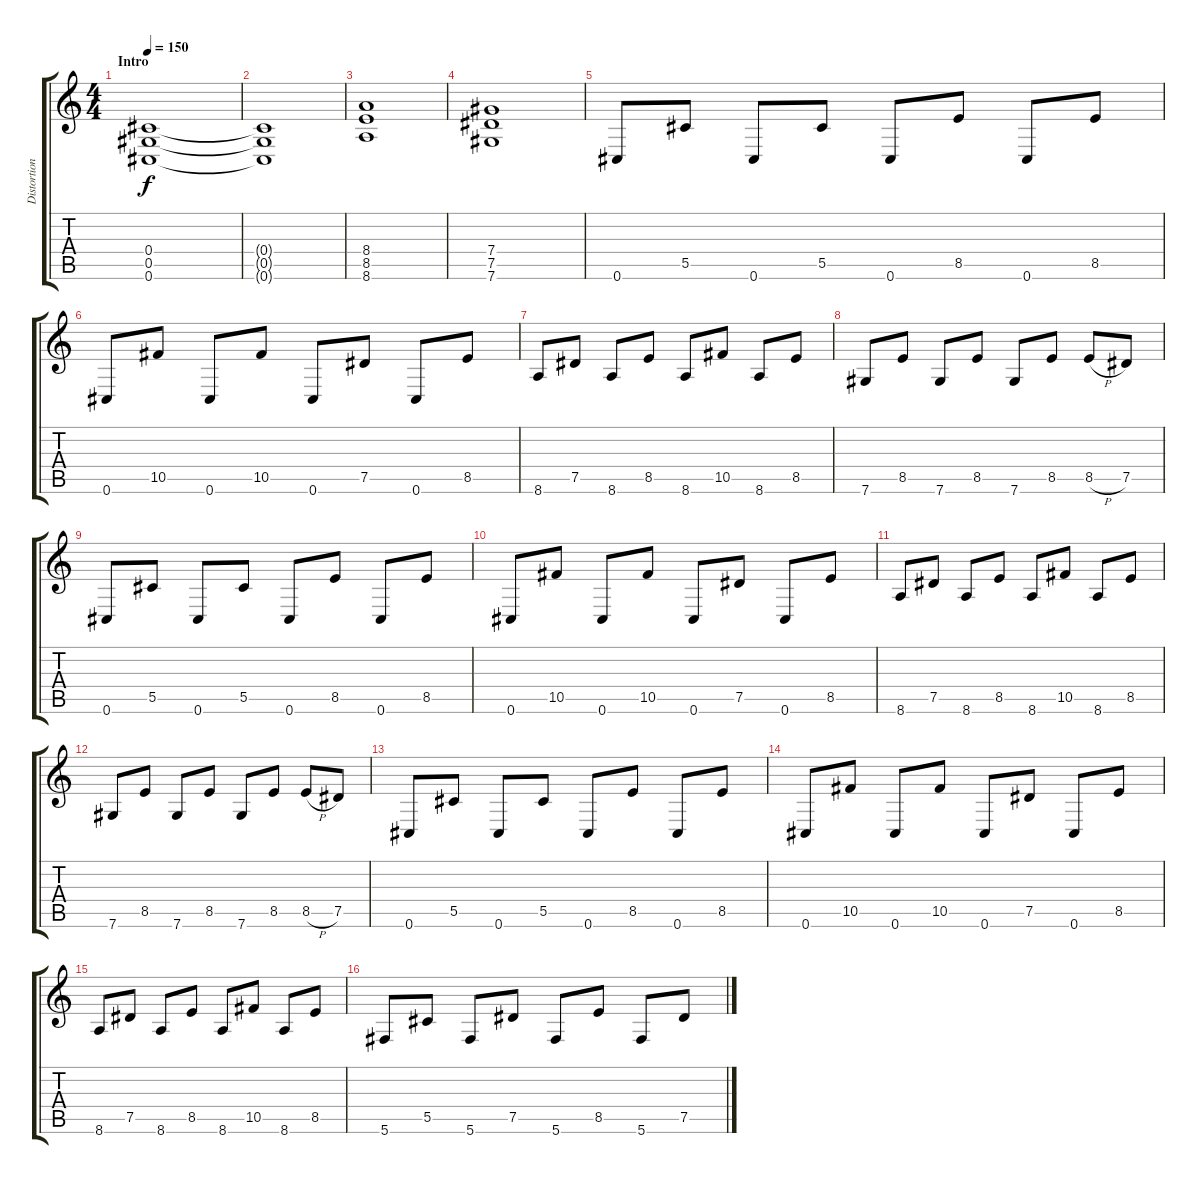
\track ("Distortion 2" "Distortion") {instrument distortionguitar}
\staff {score tabs}
\tuning (Eb4 Bb3 Gb3 Db3 Ab2 Db2) {hide}
\ts (4 4)
\section ("" "Intro")
\tempo 150
\clef g2
\ks c
(0.4 0.5 0.6).1{dy f instrument distortionguitar} |
(0.4{t} 0.5{t} 0.6{t}).1 |
(8.4 8.5 8.6).1 |
(7.4 7.5 7.6).1 |
0.6.8 5.5.8 0.6.8 5.5.8 0.6.8 8.5.8 0.6.8 8.5.8 |
0.6.8 10.5.8 0.6.8 10.5.8 0.6.8 7.5.8 0.6.8 8.5.8 |
8.6.8 7.5.8 8.6.8 8.5.8 8.6.8 10.5.8 8.6.8 8.5.8 |
7.6.8 8.5.8 7.6.8 8.5.8 7.6.8 8.5.8 8.5{h}.8 7.5.8 |
0.6.8 5.5.8 0.6.8 5.5.8 0.6.8 8.5.8 0.6.8 8.5.8 |
0.6.8 10.5.8 0.6.8 10.5.8 0.6.8 7.5.8 0.6.8 8.5.8 |
8.6.8 7.5.8 8.6.8 8.5.8 8.6.8 10.5.8 8.6.8 8.5.8 |
7.6.8 8.5.8 7.6.8 8.5.8 7.6.8 8.5.8 8.5{h}.8 7.5.8 |
0.6.8 5.5.8 0.6.8 5.5.8 0.6.8 8.5.8 0.6.8 8.5.8 |
0.6.8 10.5.8 0.6.8 10.5.8 0.6.8 7.5.8 0.6.8 8.5.8 |
8.6.8 7.5.8 8.6.8 8.5.8 8.6.8 10.5.8 8.6.8 8.5.8 |
5.6.8 5.5.8 5.6.8 7.5.8 5.6.8 8.5.8 5.6.8 7.5.8
